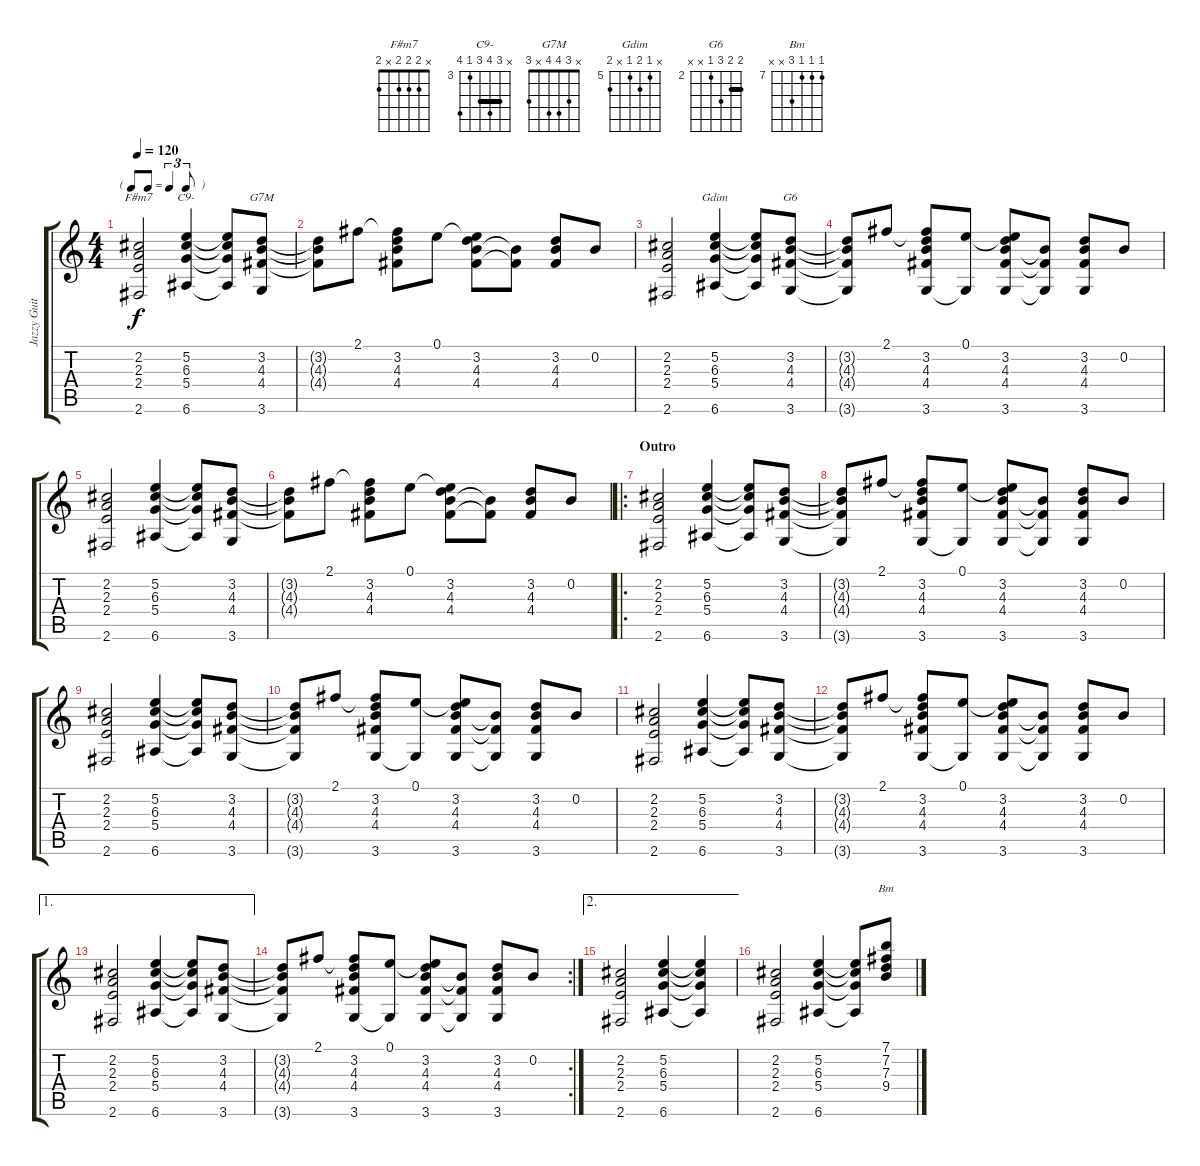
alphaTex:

\track ("Jazzy Guitar" "Jazzy Guit") {instrument electricguitarjazz}
\staff {score tabs}
\tuning (E4 B3 G3 D3 A2 E2) {hide}
\chord ("F#m7" x 2 2 2 x 2)
\chord ("C9-" x 5 6 5 3 6) {firstfret 3 barre 5}
\chord ("G7M" x 3 4 4 x 3)
\chord ("Gdim" x 5 6 5 x 6) {firstfret 5}
\chord ("G6" 3 3 4 2 x x) {firstfret 2 barre 3}
\chord ("Bm" 7 7 7 9 x x) {firstfret 7}
\ts (4 4)
\tf triplet8th
\tempo 120
\clef g2
\ks c
(2.2 2.3 2.4 2.6).2{ch "F#m7" dy f} (5.2 6.3 5.4 6.6).4{ch "C9-"} (5.2{t} 6.3{t} 5.4{t} 6.6{t}).8 (3.2 4.3 4.4 3.6).8{ch "G7M"} |
(3.2{t} 4.3{t} 4.4{t}).8 2.1.8 (2.1{t} 3.2 4.3 4.4).8 0.1.8 (0.1{t} 3.2 4.3 4.4).8 (4.3{t} 4.4{t}).8 (3.2 4.3 4.4).8 0.2.8 |
(2.2 2.3 2.4 2.6).2 (5.2 6.3 5.4 6.6).4{ch "Gdim"} (5.2{t} 6.3{t} 5.4{t} 6.6{t}).8 (3.2 4.3 4.4 3.6).8{ch "G6"} |
(3.2{t} 4.3{t} 4.4{t} 3.6{t}).8 2.1.8 (2.1{t} 3.2 4.3 4.4 3.6).8 (0.1 3.6{t}).8 (0.1{t} 3.2 4.3 4.4 3.6).8 (4.3{t} 4.4{t} 3.6{t}).8 (3.2 4.3 4.4 3.6).8 0.2.8 |
(2.2 2.3 2.4 2.6).2 (5.2 6.3 5.4 6.6).4 (5.2{t} 6.3{t} 5.4{t} 6.6{t}).8 (3.2 4.3 4.4 3.6).8 |
(3.2{t} 4.3{t} 4.4{t}).8 2.1.8 (2.1{t} 3.2 4.3 4.4).8 0.1.8 (0.1{t} 3.2 4.3 4.4).8 (4.3{t} 4.4{t}).8 (3.2 4.3 4.4).8 0.2.8 |
\ro
\section ("" "Outro")
(2.2 2.3 2.4 2.6).2 (5.2 6.3 5.4 6.6).4 (5.2{t} 6.3{t} 5.4{t} 6.6{t}).8 (3.2 4.3 4.4 3.6).8 |
(3.2{t} 4.3{t} 4.4{t} 3.6{t}).8 2.1.8 (2.1{t} 3.2 4.3 4.4 3.6).8 (0.1 3.6{t}).8 (0.1{t} 3.2 4.3 4.4 3.6).8 (4.3{t} 4.4{t} 3.6{t}).8 (3.2 4.3 4.4 3.6).8 0.2.8 |
(2.2 2.3 2.4 2.6).2 (5.2 6.3 5.4 6.6).4 (5.2{t} 6.3{t} 5.4{t} 6.6{t}).8 (3.2 4.3 4.4 3.6).8 |
(3.2{t} 4.3{t} 4.4{t} 3.6{t}).8 2.1.8 (2.1{t} 3.2 4.3 4.4 3.6).8 (0.1 3.6{t}).8 (0.1{t} 3.2 4.3 4.4 3.6).8 (4.3{t} 4.4{t} 3.6{t}).8 (3.2 4.3 4.4 3.6).8 0.2.8 |
(2.2 2.3 2.4 2.6).2 (5.2 6.3 5.4 6.6).4 (5.2{t} 6.3{t} 5.4{t} 6.6{t}).8 (3.2 4.3 4.4 3.6).8 |
(3.2{t} 4.3{t} 4.4{t} 3.6{t}).8 2.1.8 (2.1{t} 3.2 4.3 4.4 3.6).8 (0.1 3.6{t}).8 (0.1{t} 3.2 4.3 4.4 3.6).8 (4.3{t} 4.4{t} 3.6{t}).8 (3.2 4.3 4.4 3.6).8 0.2.8 |
\ae 1
(2.2 2.3 2.4 2.6).2 (5.2 6.3 5.4 6.6).4 (5.2{t} 6.3{t} 5.4{t} 6.6{t}).8 (3.2 4.3 4.4 3.6).8 |
\rc 2
(3.2{t} 4.3{t} 4.4{t} 3.6{t}).8 2.1.8 (2.1{t} 3.2 4.3 4.4 3.6).8 (0.1 3.6{t}).8 (0.1{t} 3.2 4.3 4.4 3.6).8 (4.3{t} 4.4{t} 3.6{t}).8 (3.2 4.3 4.4 3.6).8 0.2.8 |
\ae 2
(2.2 2.3 2.4 2.6).2 (5.2 6.3 5.4 6.6).4 (5.2{t} 6.3{t} 5.4{t} 6.6{t}).4 |
(2.2 2.3 2.4 2.6).2 (5.2 6.3 5.4 6.6).4 (5.2{t} 6.3{t} 5.4{t} 6.6{t}).8 (7.1 7.2 7.3 9.4).8{ch "Bm"}
